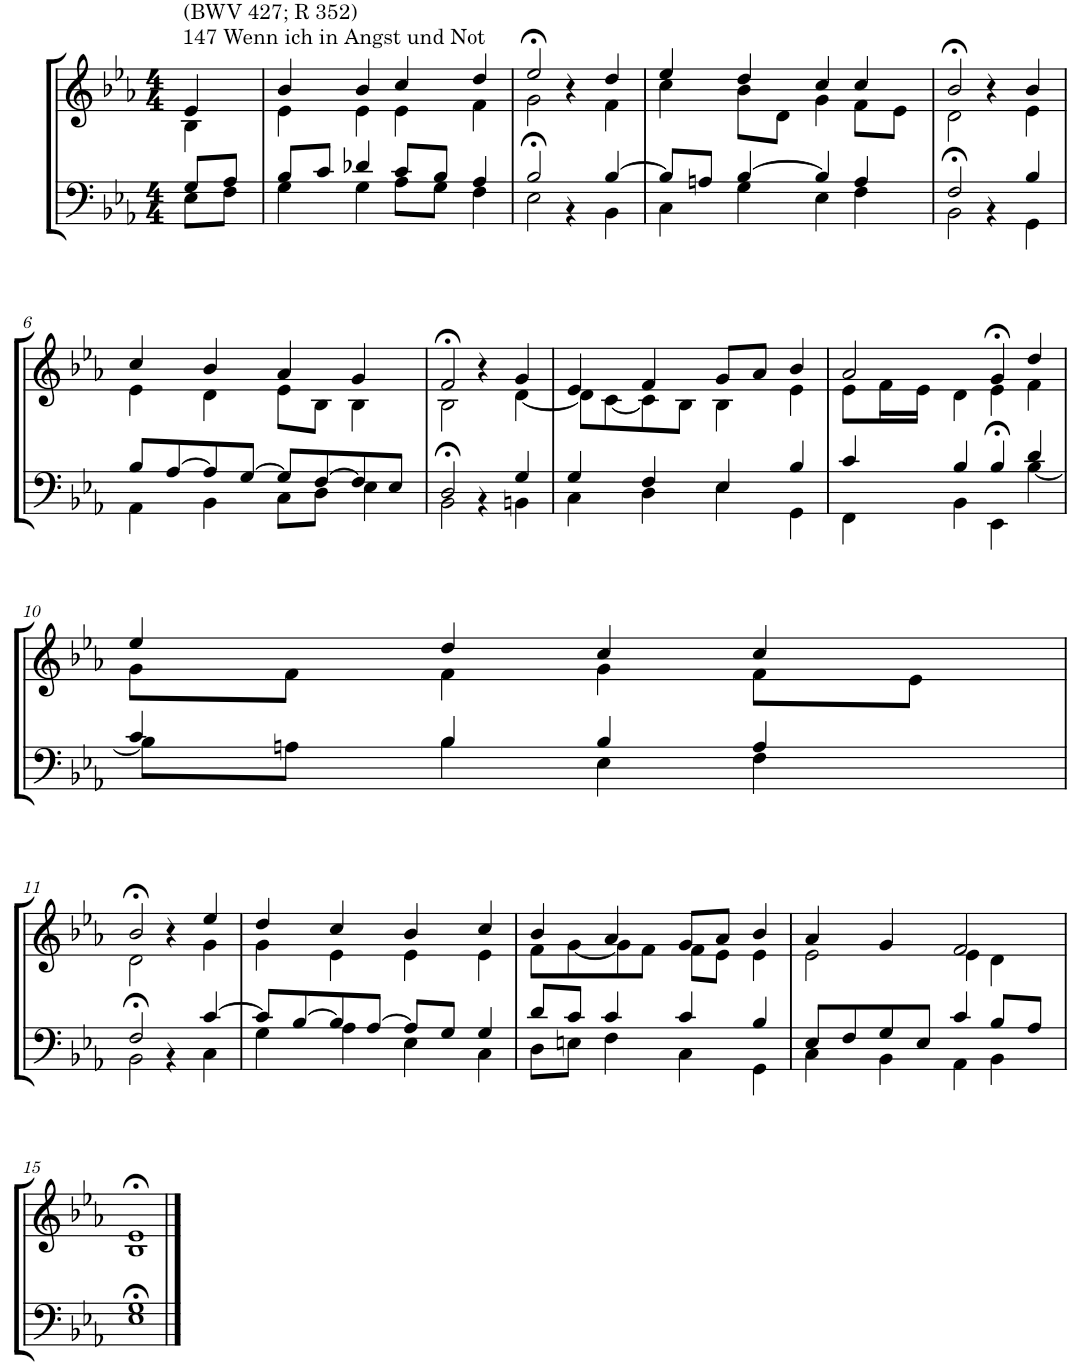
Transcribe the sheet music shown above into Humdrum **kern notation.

**kern	**kern
*part2	*part1
*staff2	*staff1
*I"Tenor/Baß	*I"Sopran/Alt
*clefF4	*clefG2
*k[b-e-a-]	*k[b-e-a-]
*M4/4	*M4/4
=1	=1
*^	*^
!	!	!LO:TX:a:t=147 Wenn ich in Angst und Not	!
!	!	!LO:TX:a:t=(BWV 427; R 352)	!
8G/L	8E-\L	4e-/	4B-\
8A-/J	8F\J	.	.
=2	=2	=2	=2
8B-/L	4G\	4b-/	4e-\
8c/J	.	.	.
4d-X/	4G\	4b-/	4e-\
8c/L	8A-\L	4cc/	4e-\
8B-/J	8G\J	.	.
4A-/	4F\	4dd/	4f\
=3	=3	=3	=3
2B-/	2E->\	2ee->/	2g\
4ryy	4r	4r	4ryy
[4B-/	4BB-\	4dd/	4f\
=4	=4	=4	=4
8B-/L]	4C\	4ee-/	4cc\
8An/J	.	.	.
[4B-/	4G\	4dd/	8b-\L
.	.	.	8d\J
4B-/]	4E-\	4cc/	4g\
4A/	4F\	4cc/	8f\L
.	.	.	8e-\J
=5	=5	=5	=5
2F/	2BB->\	2b->/	2d\
4ryy	4r	4r	4ryy
4B-/	4GG\	4b-/	4e-\
!!LO:LB:g=z	!!
=6	=6	=6	=6
8B-/L	4AA-\	4cc/	4e-\
[8A-/	.	.	.
8A-/]	4BB-\	4b-/	4d\
[8G/J	.	.	.
8G/L]	8C\L	4a-/	8e-\L
[8F/	8D\J	.	8B-\J
8F/]	4E-\	4g/	4B-\
8E-/J	.	.	.
=7	=7	=7	=7
2D/	2BB->\	2f>/	2B-\
4ryy	4r	4r	4ryy
4G/	4BBn\	4g/	[4d\
=8	=8	=8	=8
4G/	4C\	4e-/	8d\L]
.	.	.	[8c\
4F/	4D\	4f/	8c\]
.	.	.	8B-\J
4E-/	4E-\	8g/L	4B-\
.	.	8a-/J	.
4B-/	4GG\	4b-/	4e-\
=9	=9	=9	=9
4c/	4FF\	2a-/	8e-\L
.	.	.	16f\L
.	.	.	16e-\JJ
4B-/	4BB-\	.	4d\
4B-/	4EE->\	4g>/	4e-\
4d/	[4B-\	4dd/	4f\
!!LO:LB:g=z	!!
=10	=10	=10	=10
4c/	8B-\L]	4ee-/	8g\L
.	8An\J	.	8f\J
4B-/	4B-\	4dd/	4f\
4B-/	4E-\	4cc/	4g\
4A/	4F\	4cc/	8f\L
.	.	.	8e-\J
!!LO:LB:g=z	!!
=11	=11	=11	=11
2F/	2BB->\	2b->/	2d\
4ryy	4r	4r	4ryy
[4c/	4C\	4ee-/	4g\
=12	=12	=12	=12
8c/L]	4G\	4dd/	4g\
[8B-/	.	.	.
8B-/]	4A-\	4cc/	4e-\
[8A-/J	.	.	.
8A-/L]	4E-\	4b-/	4e-\
8G/J	.	.	.
4G/	4C\	4cc/	4e-\
=13	=13	=13	=13
8d/L	8D\L	4b-/	8f\L
8c/J	8En\J	.	[8g\
4c/	4F\	4a-/	8g\]
.	.	.	8f\J
4c/	4C\	8g/L	8f\L
.	.	8a-/J	8e-\J
4B-/	4GG\	4b-/	4e-\
=14	=14	=14	=14
8E-/L	4C\	4a-/	2e-\
8F/	.	.	.
8G/	4BB-\	4g/	.
8E-/J	.	.	.
4c/	4AA-\	2f/	4e-\
8B-/L	4BB-\	.	4d\
8A-/J	.	.	.
!!LO:LB:g=z	!!
=15	=15	=15	=15
1G	1E->	1e->	1B-
*v	*v	*	*
*	*v	*v
==	==
*-	*-
